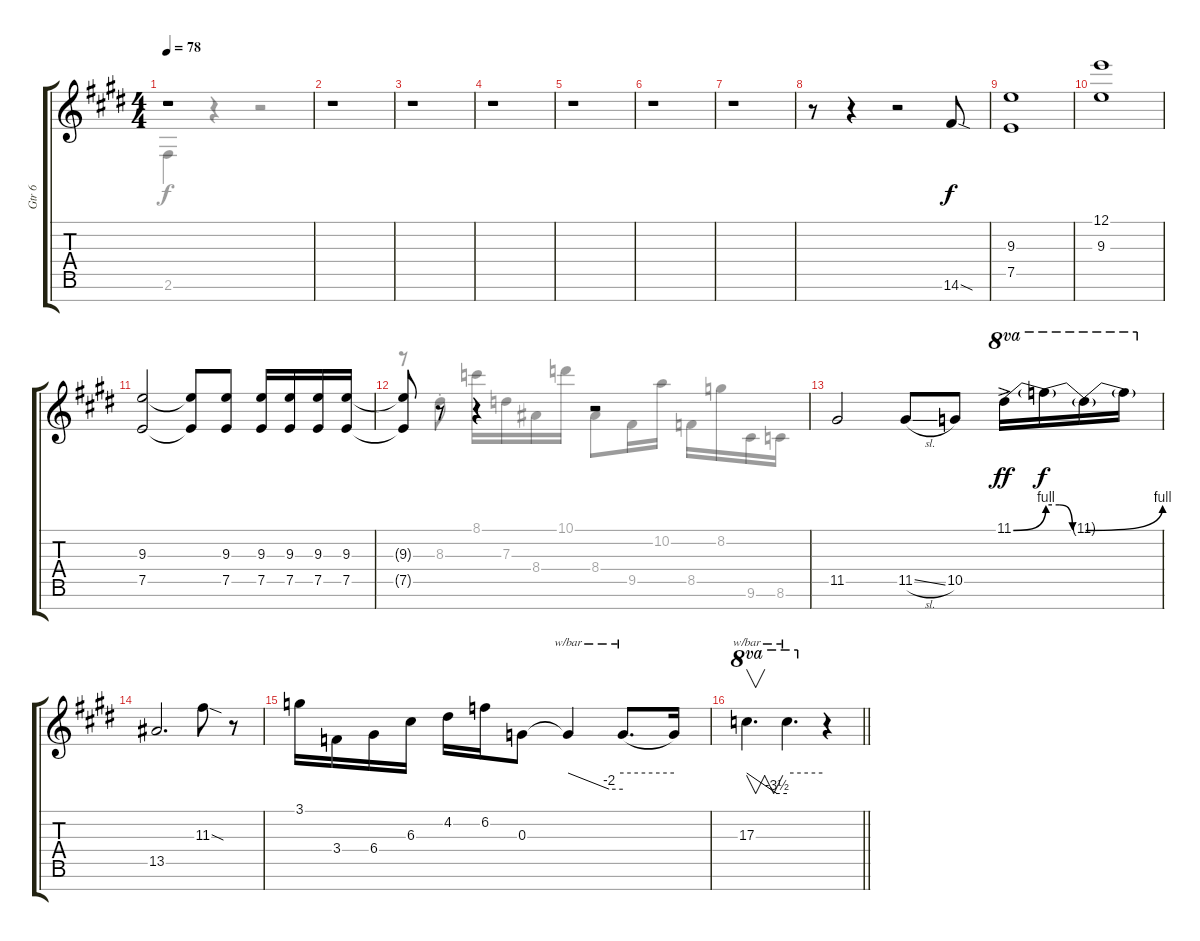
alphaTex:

\track ("Gtr 6" "Gtr 6") {instrument distortionguitar}
\staff {score tabs}
\tuning (E4 B3 G3 D3 A2 E2 B1) {hide}
\voice
\ts (4 4)
\section ("" " ")
\tempo 78
\clef g2
\ks c#minor
r.1{dy ff} |
\ks e
r.1 |
\ks c#minor
r.1 |
r.1 |
\ks e
r.1 |
\ks c#minor
r.1 |
r.1 |
r.8 r.4 r.2 14.6{sod}.8{dy f} |
\ks e
(9.3 7.5).1 |
\ks c#minor
(12.1 9.3).1 |
(9.3 7.5).2 (9.3{t} 7.5{t}).8 (9.3 7.5).8 (9.3 7.5).16 (9.3 7.5).16 (9.3 7.5).16 (9.3 7.5).16 |
\ks e
(9.3{t} 7.5{t}).8 r.8 r.4 r.2 |
\ks c#minor
11.5.2 11.5{sl}.8 10.5.8 11.1{be (bend 0 0 60 4) ac}.16{ot 8va dy ff} 11.1{be (custom 0 4 20 4 40 0 60 0) t}.16{ot 8va dy f} 11.1{be (bend 0 0 60 4) t}.16{ot 8va} 11.1{t}.16{ot 8va} |
13.5.2{d} 11.3{sod}.8 r.8 |
\ks e
3.1.16 3.4.16 6.4.16 6.3.16 4.2.16 6.2.16 0.3.8 0.3{t}.4{tbe (custom default 0 0 45 -8 60 -8)} 0.3{t}.8{d tbe (hold default 0 0 60 0)} 0.3{t}.16 |
\barLineRight lightlight
\ks c#minor
17.3.4{v d tbe (custom default 0 0 45 -14 60 -14) ot 8va} 17.3{t}.4{d tbe (hold default 0 0 60 0) ot 8va} r.4
\voice
\clef g2
\ottava regular
\simile none
\ks c#minor
2.6{t}.4{dy f} r.4 r.2 |
\ks e
|
\ks c#minor
|
|
\ks e
|
\ks c#minor
|
|
|
\ks e
|
\ks c#minor
|
|
\ks e
r.8 8.3{st}.8 8.1.16 7.3.16 8.4.16 10.1.16 8.4.8 9.5.16 10.2.16 8.5.16 8.2.16 9.6.16 8.6.16 |
\ks c#minor
|
|
\ks e
|
\barLineRight lightlight
\ks c#minor
